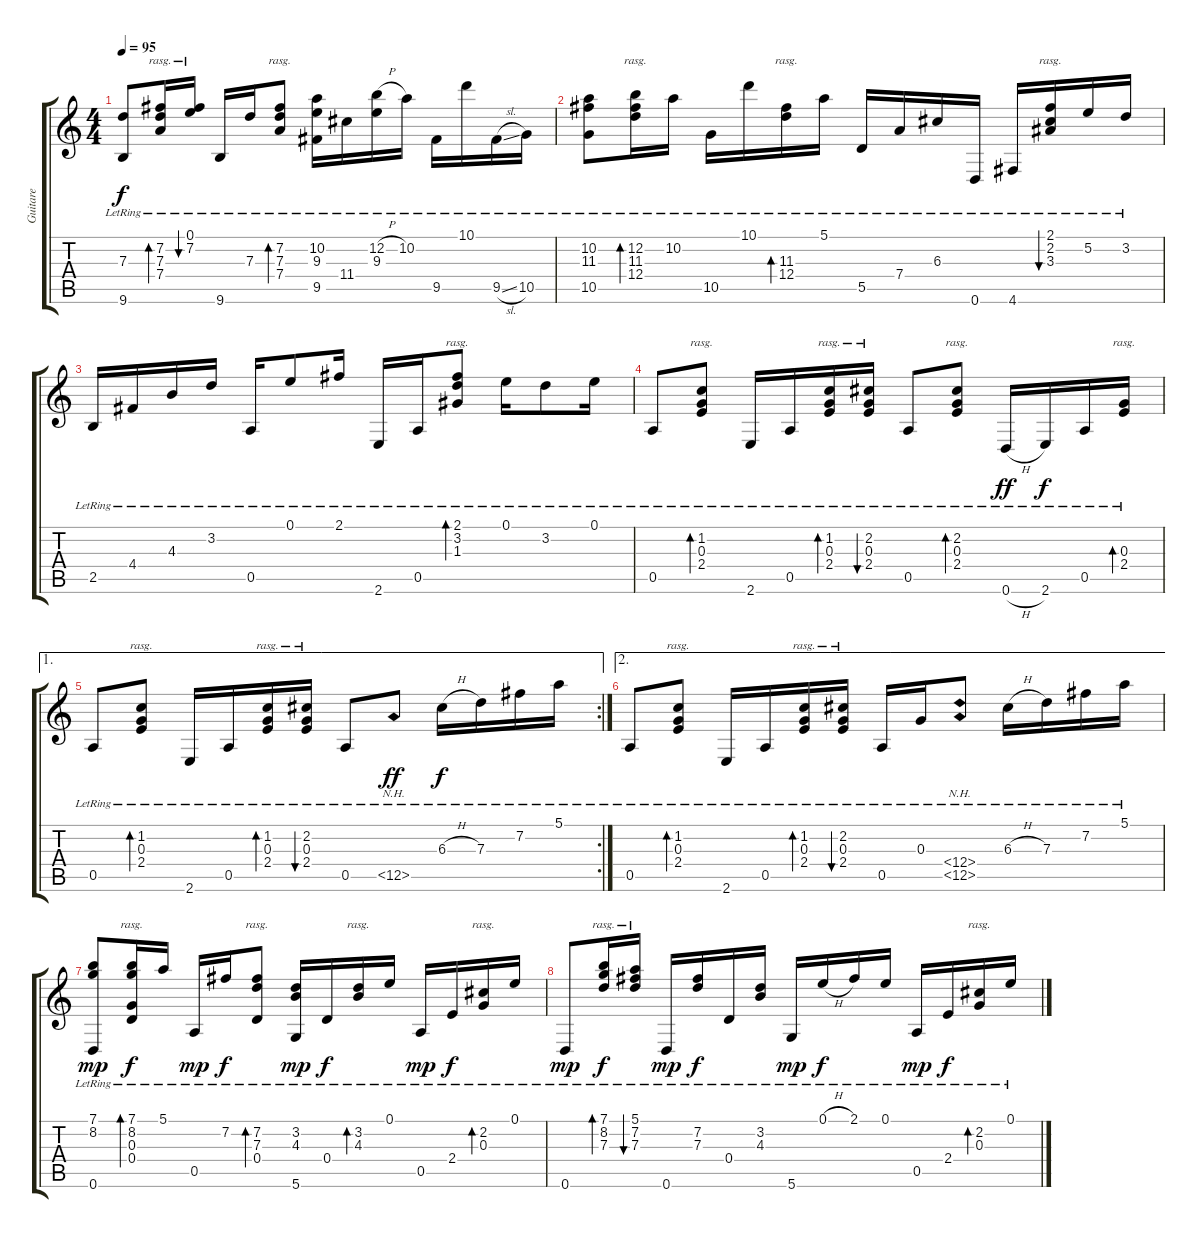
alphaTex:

\track ("Guitare" "Guitare") {instrument acousticguitarsteel}
\staff {score tabs}
\tuning (E4 B3 G3 D3 A2 D2) {hide}
\ts (4 4)
\tempo 95
\clef g2
\ks c
(7.3{lr} 9.6{lr}).8{dy f} (7.2{lr} 7.3{lr} 7.4{lr}).16{bd 60 rasg ii} (0.1{lr} 7.2{lr}).16{bu 60 rasg ii} 9.6{lr}.16 7.3{lr}.16 (7.2{lr} 7.3{lr} 7.4{lr}).8{bd 120 rasg ii} (10.2{lr} 9.3{lr} 9.5{lr}).16 11.4{lr}.16 (12.2{h lr} 9.3{lr}).16 10.2{lr}.16 9.5{lr}.16 10.1{lr}.16 9.5{sl lr}.16 10.5{lr}.16 |
(10.2{lr} 11.3{lr} 10.5{lr}).8 (12.2{lr} 11.3{lr} 12.4{lr}).16{bd 120 rasg ii} 10.2{lr}.16 10.5{lr}.16 10.1{lr}.16 (11.3{lr} 12.4{lr}).16{bd 120 rasg ii} 5.1{lr}.16 5.5{lr}.16 7.4{lr}.16 6.3{lr}.16 0.6{lr}.16 4.6{lr}.16 (2.1{lr} 2.2{lr} 3.3{lr}).16{bu 120 rasg ii} 5.2{lr}.16 3.2{lr}.16 |
2.5{lr}.16 4.4{lr}.16 4.3{lr}.16 3.2{lr}.16 0.5{lr}.16 0.1{lr}.8 2.1{lr}.16 2.6{lr}.16 0.5{lr}.16 (2.1{lr} 3.2{lr} 1.3{lr}).8{bd 120 rasg ii} 0.1{lr}.16 3.2{lr}.8 0.1{lr}.16 |
0.5{lr}.8 (1.2{lr} 0.3{lr} 2.4{lr}).8{bd 120 rasg ii} 2.6{lr}.16 0.5{lr}.16 (1.2{lr} 0.3{lr} 2.4{lr}).16{bd 120 rasg ii} (2.2{lr} 0.3{lr} 2.4{lr}).16{bu 60 rasg ii} 0.5{lr}.8 (2.2{lr} 0.3{lr} 2.4{lr}).8{bd 120 rasg ii} 0.6{h lr}.16{dy ff} 2.6{lr}.16{dy f} 0.5{lr}.16 (0.3{lr} 2.4{lr}).16{bd 60 rasg ii} |
\ae 1
\rc 2
0.5{lr}.8 (1.2{lr} 0.3{lr} 2.4{lr}).8{bd 60 rasg ii} 2.6{lr}.16 0.5{lr}.16 (1.2{lr} 0.3{lr} 2.4{lr}).16{bd 60 rasg ii} (2.2{lr} 0.3{lr} 2.4{lr}).16{bu 120 rasg ii} 0.5{lr}.8 12.5{nh lr}.8{dy ff} 6.3{h lr}.16{dy f} 7.3{lr}.16 7.2{lr}.16 5.1{lr}.16 |
\ae 2
0.5{lr}.8 (1.2{lr} 0.3{lr} 2.4{lr}).8{bd 60 rasg ii} 2.6{lr}.16 0.5{lr}.16 (1.2{lr} 0.3{lr} 2.4{lr}).16{bd 60 rasg ii} (2.2{lr} 0.3{lr} 2.4{lr}).16{bu 120 rasg ii} 0.5{lr}.16 0.3{lr}.16 (12.4{nh lr} 12.5{nh}).8 6.3{h lr}.16 7.3{lr}.16 7.2{lr}.16 5.1{lr}.16 |
(7.1{lr} 8.2{lr} 0.6{lr}).8{dy mp} (7.1{lr} 8.2{lr} 0.3{lr} 0.4{lr}).16{bd 60 rasg ii dy f} 5.1{lr}.16 0.5{lr}.16{dy mp} 7.2{lr}.16{dy f} (7.2{lr} 7.3{lr} 0.4{lr}).8{bd 120 rasg ii} (3.2{lr} 4.3{lr} 5.6{lr}).16{dy mp} 0.4{lr}.16{dy f} (3.2{lr} 4.3{lr}).16{bd 60 rasg ii} 0.1{lr}.16 0.5{lr}.16{dy mp} 2.4{lr}.16{dy f} (2.2{lr} 0.3{lr}).16{bd 60 rasg ii} 0.1{lr}.16 |
0.6{lr}.8{dy mp} (7.1{lr} 8.2{lr} 7.3{lr}).16{bd 60 rasg ii dy f} (5.1{lr} 7.2{lr} 7.3{lr}).16{bu 60 rasg ii} 0.6{lr}.16{dy mp} (7.2{lr} 7.3{lr}).16{dy f} 0.4{lr}.16 (3.2{lr} 4.3{lr}).16 5.6{lr}.16{dy mp} 0.1{h lr}.16{dy f} 2.1{lr}.16 0.1{lr}.16 0.5{lr}.16{dy mp} 2.4{lr}.16{dy f} (2.2{lr} 0.3{lr}).16{bd 60 rasg ii} 0.1{lr}.16
